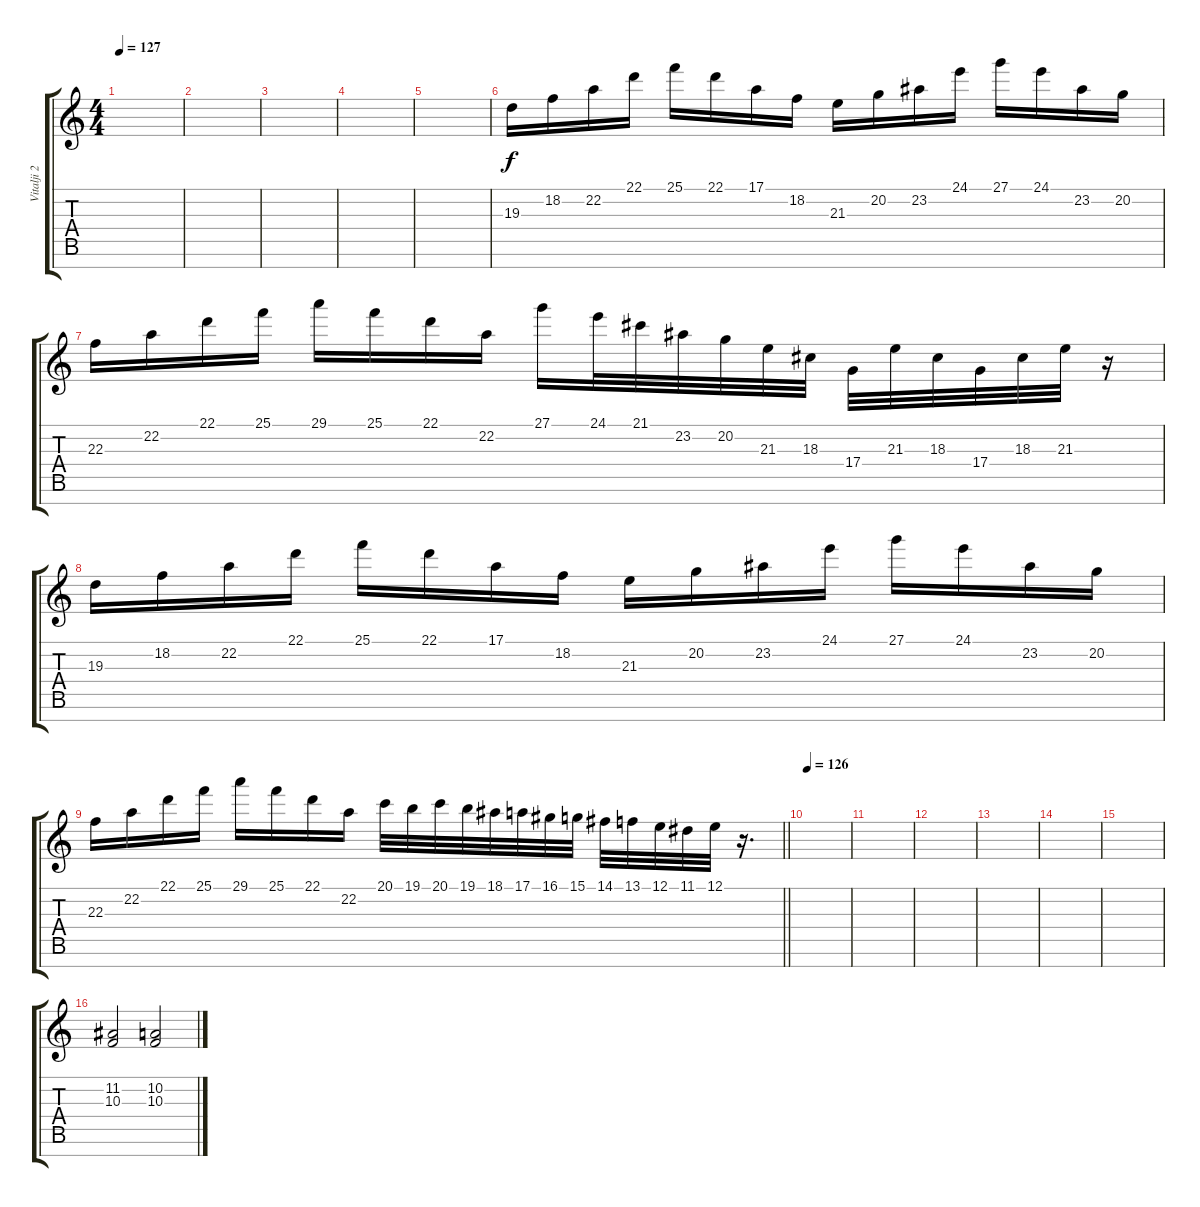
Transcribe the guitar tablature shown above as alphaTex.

\track ("Vitalji 2" "Vitalji 2") {instrument stringensemble1}
\staff {score tabs}
\tuning (E4 B3 G3 D3 A2 E2 B1) {hide}
\ts (4 4)
\tempo 127
\clef g2
\ks c
|
|
|
|
|
19.3.16{instrument lead1square} 18.2.16 22.2.16 22.1.16 25.1.16 22.1.16 17.1.16 18.2.16 21.3.16 20.2.16 23.2.16 24.1.16 27.1.16 24.1.16 23.2.16 20.2.16 |
22.3.16 22.2.16 22.1.16 25.1.16 29.1.16 25.1.16 22.1.16 22.2.16 27.1.16 24.1.32 21.1.32 23.2.32 20.2.32 21.3.32 18.3.32 17.4.32 21.3.32 18.3.32 17.4.32 18.3.32 21.3.32 r.16 |
19.3.16 18.2.16 22.2.16 22.1.16 25.1.16 22.1.16 17.1.16 18.2.16 21.3.16 20.2.16 23.2.16 24.1.16 27.1.16 24.1.16 23.2.16 20.2.16 |
\barLineRight lightlight
22.3.16 22.2.16 22.1.16 25.1.16 29.1.16 25.1.16 22.1.16 22.2.16 20.1.32 19.1.32 20.1.32 19.1.32 18.1.32 17.1.32 16.1.32 15.1.32 14.1.32 13.1.32 12.1.32 11.1.32 12.1.32 r.16{d} |
\section ("" "")
\tempo 126
|
|
|
|
|
|
(11.2 10.3).2{instrument stringensemble1} (10.2 10.3).2
